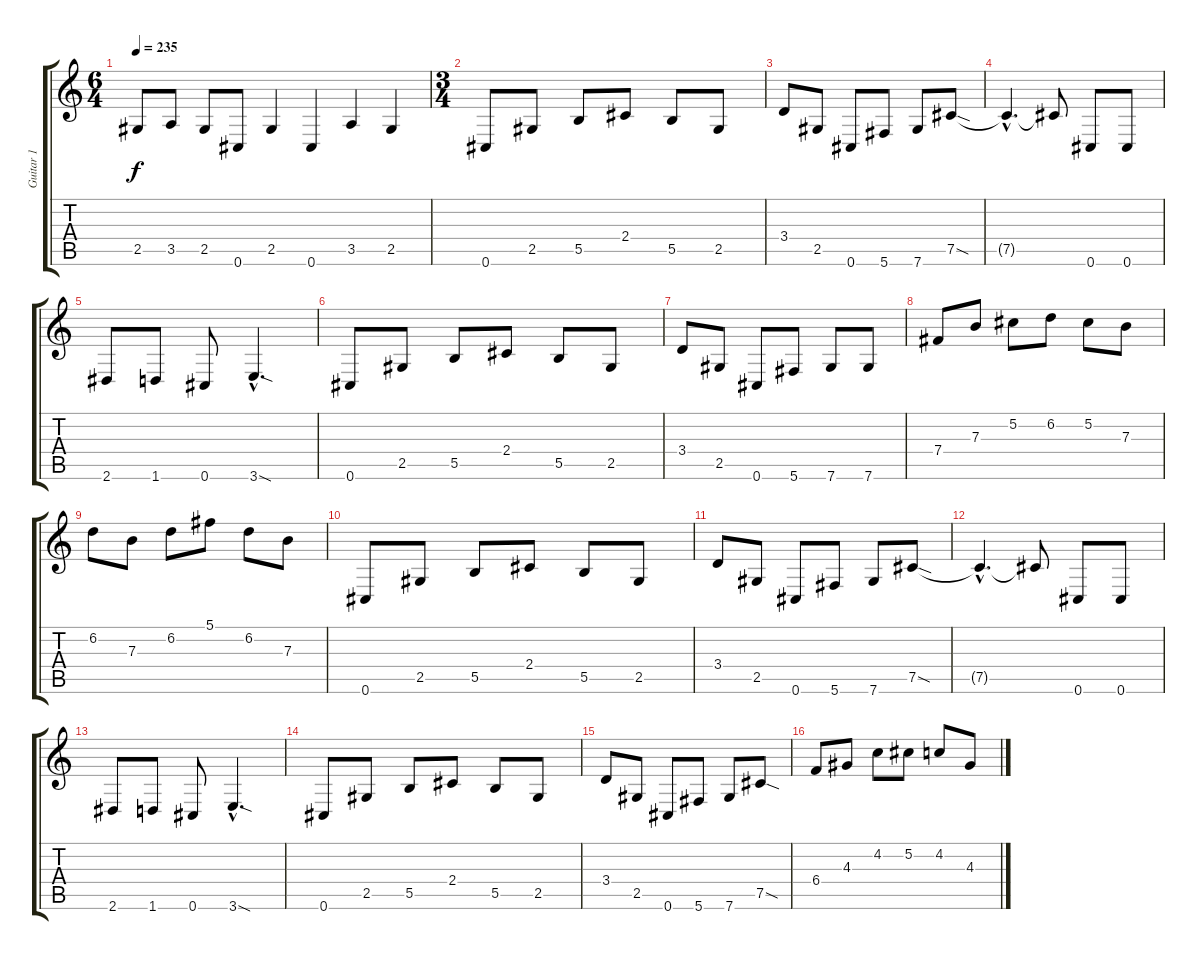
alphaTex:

\track ("Guitar 1" "Guitar 1") {instrument overdrivenguitar}
\staff {score tabs}
\tuning (Db4 Ab3 E3 B2 Gb2 Db2) {hide}
\ts (6 4)
\tempo 235
\clef g2
\ks c
2.5.8{dy f} 3.5.8 2.5.8 0.6.8 2.5.4 0.6.4 3.5.4 2.5.4 |
\ts (3 4)
0.6.8 2.5.8 5.5.8 2.4.8 5.5.8 2.5.8 |
3.4.8 2.5.8 0.6.8 5.6.8 7.6.8 7.5{sod}.8 |
7.5{hac t}.4{d} 7.5{t}.8 0.6.8 0.6.8 |
2.6.8 1.6.8 0.6.8 3.6{sod hac}.4{d} |
0.6.8 2.5.8 5.5.8 2.4.8 5.5.8 2.5.8 |
3.4.8 2.5.8 0.6.8 5.6.8 7.6.8 7.6.8 |
7.4.8 7.3.8 5.2.8 6.2.8 5.2.8 7.3.8 |
6.2.8 7.3.8 6.2.8 5.1.8 6.2.8 7.3.8 |
0.6.8 2.5.8 5.5.8 2.4.8 5.5.8 2.5.8 |
3.4.8 2.5.8 0.6.8 5.6.8 7.6.8 7.5{sod}.8 |
7.5{hac t}.4{d} 7.5{t}.8 0.6.8 0.6.8 |
2.6.8 1.6.8 0.6.8 3.6{sod hac}.4{d} |
0.6.8 2.5.8 5.5.8 2.4.8 5.5.8 2.5.8 |
3.4.8 2.5.8 0.6.8 5.6.8 7.6.8 7.5{sod}.8 |
6.4.8 4.3.8 4.2.8 5.2.8 4.2.8 4.3.8
